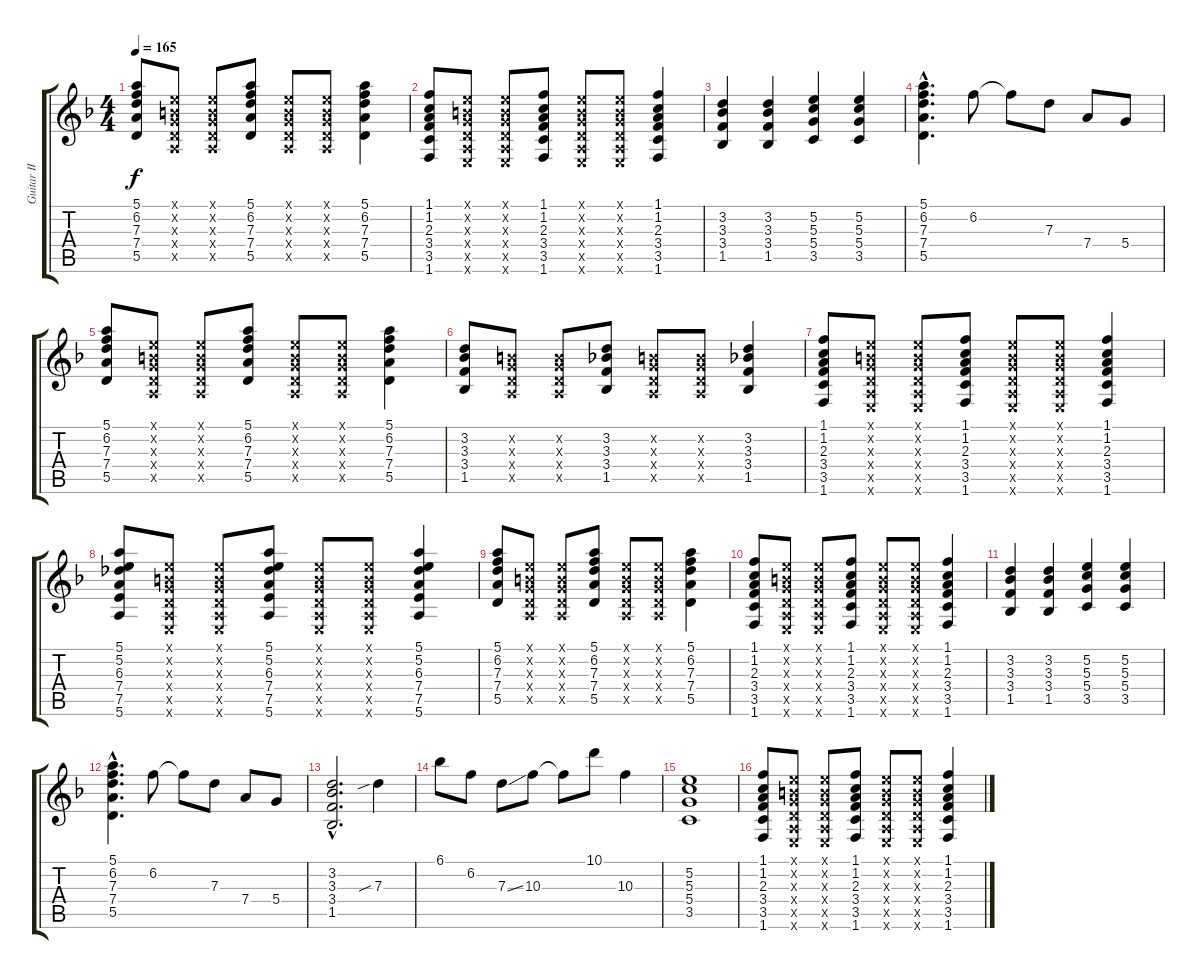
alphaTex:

\track ("Guitar II" "Guitar II") {instrument overdrivenguitar}
\staff {score tabs}
\tuning (E4 B3 G3 D3 A2 E2) {hide}
\ts (4 4)
\tempo 165
\clef g2
\ks f
(5.1 6.2 7.3 7.4 5.5).8{dy f} (0.1{x} 0.2{x} 0.3{x} 0.4{x} 0.5{x}).8 (0.1{x} 0.2{x} 0.3{x} 0.4{x} 0.5{x}).8 (5.1 6.2 7.3 7.4 5.5).8 (0.1{x} 0.2{x} 0.3{x} 0.4{x} 0.5{x}).8 (0.1{x} 0.2{x} 0.3{x} 0.4{x} 0.5{x}).8 (5.1 6.2 7.3 7.4 5.5).4 |
(1.1 1.2 2.3 3.4 3.5 1.6).8 (0.1{x} 0.2{x} 0.3{x} 0.4{x} 0.5{x} 0.6{x}).8 (0.1{x} 0.2{x} 0.3{x} 0.4{x} 0.5{x} 0.6{x}).8 (1.1 1.2 2.3 3.4 3.5 1.6).8 (0.1{x} 0.2{x} 0.3{x} 0.4{x} 0.5{x} 0.6{x}).8 (0.1{x} 0.2{x} 0.3{x} 0.4{x} 0.5{x} 0.6{x}).8 (1.1 1.2 2.3 3.4 3.5 1.6).4 |
(3.2 3.3 3.4 1.5).4 (3.2 3.3 3.4 1.5).4 (5.2 5.3 5.4 3.5).4 (5.2 5.3 5.4 3.5).4 |
(5.1{hac} 6.2{hac} 7.3{hac} 7.4{hac} 5.5{hac}).4{d} 6.2.8 6.2{t}.8 7.3.8 7.4.8 5.4.8 |
(5.1 6.2 7.3 7.4 5.5).8 (0.1{x} 0.2{x} 0.3{x} 0.4{x} 0.5{x}).8 (0.1{x} 0.2{x} 0.3{x} 0.4{x} 0.5{x}).8 (5.1 6.2 7.3 7.4 5.5).8 (0.1{x} 0.2{x} 0.3{x} 0.4{x} 0.5{x}).8 (0.1{x} 0.2{x} 0.3{x} 0.4{x} 0.5{x}).8 (5.1 6.2 7.3 7.4 5.5).4 |
(3.2 3.3 3.4 1.5).8 (0.2{x} 0.3{x} 0.4{x} 0.5{x}).8 (0.2{x} 0.3{x} 0.4{x} 0.5{x}).8 (3.2 3.3 3.4 1.5).8 (0.2{x} 0.3{x} 0.4{x} 0.5{x}).8 (0.2{x} 0.3{x} 0.4{x} 0.5{x}).8 (3.2 3.3 3.4 1.5).4 |
(1.1 1.2 2.3 3.4 3.5 1.6).8 (0.1{x} 0.2{x} 0.3{x} 0.4{x} 0.5{x} 0.6{x}).8 (0.1{x} 0.2{x} 0.3{x} 0.4{x} 0.5{x} 0.6{x}).8 (1.1 1.2 2.3 3.4 3.5 1.6).8 (0.1{x} 0.2{x} 0.3{x} 0.4{x} 0.5{x} 0.6{x}).8 (0.1{x} 0.2{x} 0.3{x} 0.4{x} 0.5{x} 0.6{x}).8 (1.1 1.2 2.3 3.4 3.5 1.6).4 |
(5.1 5.2 6.3 7.4 7.5 5.6).8 (0.1{x} 0.2{x} 0.3{x} 0.4{x} 0.5{x} 0.6{x}).8 (0.1{x} 0.2{x} 0.3{x} 0.4{x} 0.5{x} 0.6{x}).8 (5.1 5.2 6.3 7.4 7.5 5.6).8 (0.1{x} 0.2{x} 0.3{x} 0.4{x} 0.5{x} 0.6{x}).8 (0.1{x} 0.2{x} 0.3{x} 0.4{x} 0.5{x} 0.6{x}).8 (5.1 5.2 6.3 7.4 7.5 5.6).4 |
(5.1 6.2 7.3 7.4 5.5).8 (0.1{x} 0.2{x} 0.3{x} 0.4{x} 0.5{x}).8 (0.1{x} 0.2{x} 0.3{x} 0.4{x} 0.5{x}).8 (5.1 6.2 7.3 7.4 5.5).8 (0.1{x} 0.2{x} 0.3{x} 0.4{x} 0.5{x}).8 (0.1{x} 0.2{x} 0.3{x} 0.4{x} 0.5{x}).8 (5.1 6.2 7.3 7.4 5.5).4 |
(1.1 1.2 2.3 3.4 3.5 1.6).8 (0.1{x} 0.2{x} 0.3{x} 0.4{x} 0.5{x} 0.6{x}).8 (0.1{x} 0.2{x} 0.3{x} 0.4{x} 0.5{x} 0.6{x}).8 (1.1 1.2 2.3 3.4 3.5 1.6).8 (0.1{x} 0.2{x} 0.3{x} 0.4{x} 0.5{x} 0.6{x}).8 (0.1{x} 0.2{x} 0.3{x} 0.4{x} 0.5{x} 0.6{x}).8 (1.1 1.2 2.3 3.4 3.5 1.6).4 |
(3.2 3.3 3.4 1.5).4 (3.2 3.3 3.4 1.5).4 (5.2 5.3 5.4 3.5).4 (5.2 5.3 5.4 3.5).4 |
(5.1{hac} 6.2{hac} 7.3{hac} 7.4{hac} 5.5{hac}).4{d} 6.2.8 6.2{t}.8 7.3.8 7.4.8 5.4.8 |
(3.2{hac} 3.3{hac} 3.4{hac} 1.5{hac}).2{d} 7.3{sib}.4 |
6.1.8 6.2.8 7.3{ss}.8 10.3.8 10.3{t}.8 10.1.8 10.3.4 |
(5.2 5.3 5.4 3.5).1 |
(1.1 1.2 2.3 3.4 3.5 1.6).8 (0.1{x} 0.2{x} 0.3{x} 0.4{x} 0.5{x} 0.6{x}).8 (0.1{x} 0.2{x} 0.3{x} 0.4{x} 0.5{x} 0.6{x}).8 (1.1 1.2 2.3 3.4 3.5 1.6).8 (0.1{x} 0.2{x} 0.3{x} 0.4{x} 0.5{x} 0.6{x}).8 (0.1{x} 0.2{x} 0.3{x} 0.4{x} 0.5{x} 0.6{x}).8 (1.1 1.2 2.3 3.4 3.5 1.6).4
